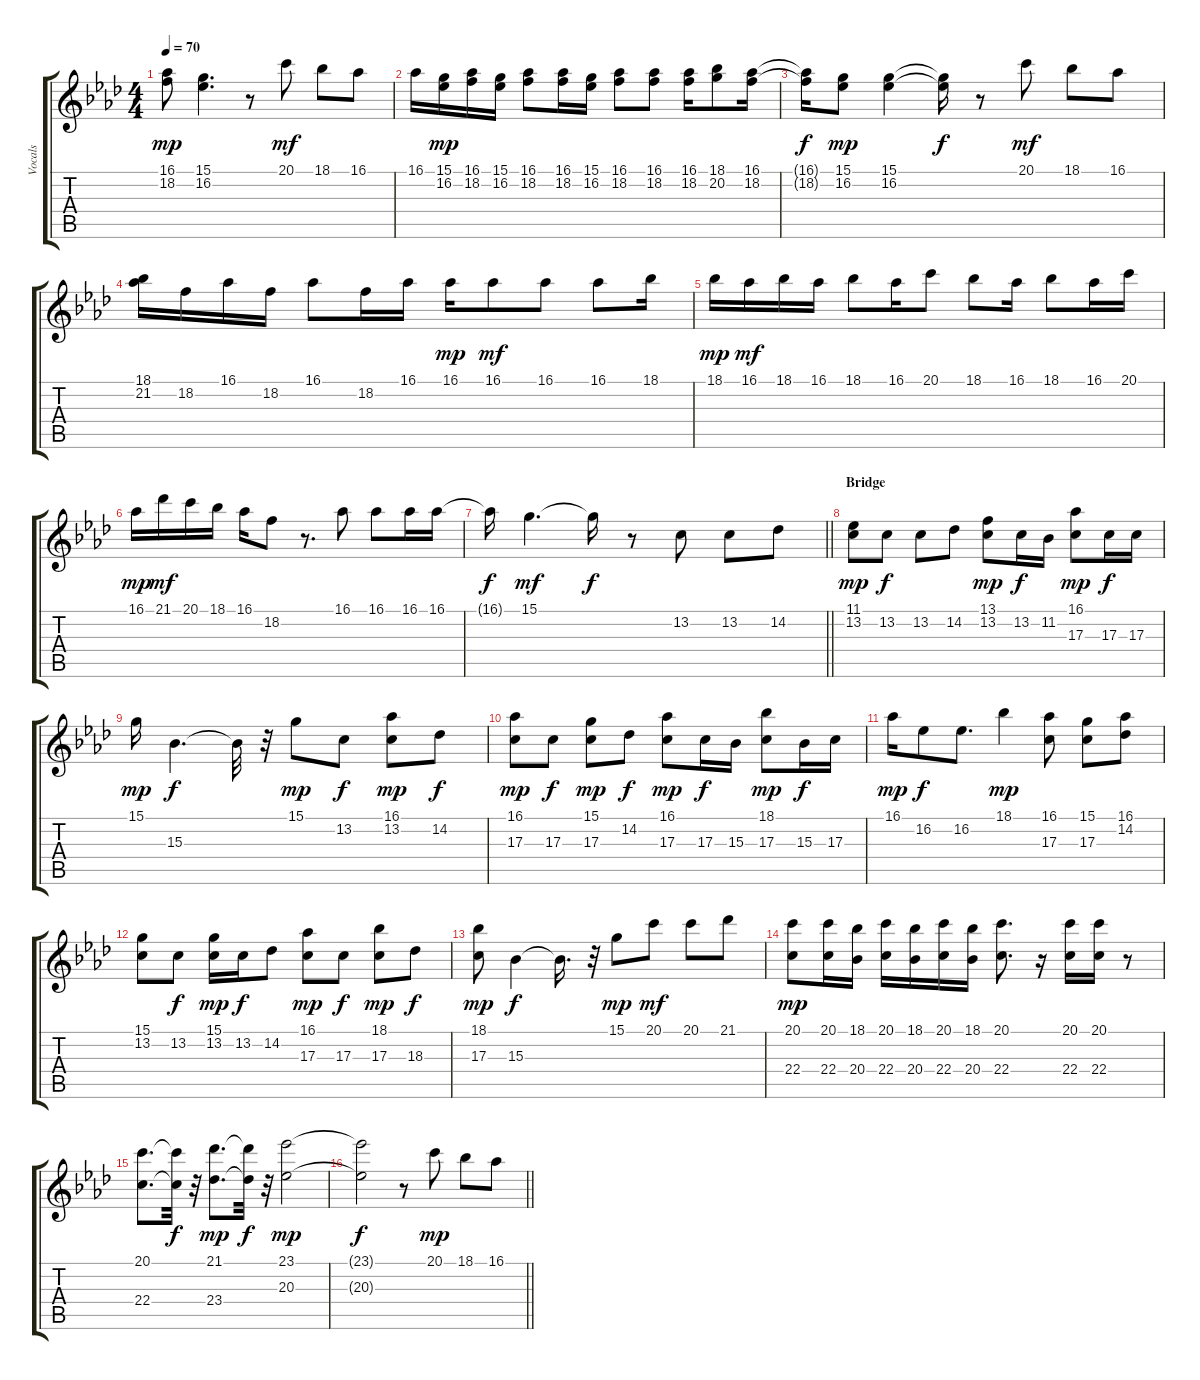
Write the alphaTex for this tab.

\track ("Vocals" "Vocals") {instrument musicbox}
\staff {score tabs}
\tuning (E4 B3 G3 D3 A2 E2) {hide}
\ts (4 4)
\tempo 70
\clef g2
\ks ab
(16.1 18.2).8{dy mp} (15.1 16.2).4{d} r.8 20.1.8{dy mf} 18.1.8 16.1.8 |
16.1.16 (15.1 16.2).16{dy mp} (16.1 18.2).16 (15.1 16.2).16 (16.1 18.2).8 (16.1 18.2).16 (15.1 16.2).16 (16.1 18.2).8 (16.1 18.2).8 (16.1 18.2).16 (18.1 20.2).8 (16.1 18.2).16 |
(16.1{t} 18.2{t}).16{dy f} (15.1 16.2).8{dy mp} (15.1 16.2).4 (15.1{t} 16.2{t}).16{dy f} r.8 20.1.8{dy mf} 18.1.8 16.1.8 |
(18.1 21.2).16 18.2.16 16.1.16 18.2.16 16.1.8 18.2.16 16.1.16 16.1.16{dy mp} 16.1.8{dy mf} 16.1.8 16.1.8 18.1.16 |
18.1.16{dy mp} 16.1.16{dy mf} 18.1.16 16.1.16 18.1.8 16.1.16 20.1.8 18.1.8 16.1.16 18.1.8 16.1.16 20.1.16 |
16.1.16{dy mp} 21.1.16{dy mf} 20.1.16 18.1.16 16.1.16 18.2.8 r.8{d} 16.1.8 16.1.8 16.1.16 16.1.16 |
\barLineRight lightlight
16.1{t}.16{dy f} 15.1.4{d dy mf} 15.1{t}.16{dy f} r.8 13.2.8 13.2.8 14.2.8 |
\section ("" "Bridge")
(11.1 13.2).8{dy mp} 13.2.8{dy f} 13.2.8 14.2.8 (13.1 13.2).8{dy mp} 13.2.16{dy f} 11.2.16 (16.1 17.3).8{dy mp} 17.3.16{dy f} 17.3.16 |
15.1.16{dy mp} 15.3.4{d dy f} 15.3{t}.32 r.32 15.1.8{dy mp} 13.2.8{dy f} (16.1 13.2).8{dy mp} 14.2.8{dy f} |
(16.1 17.3).8{dy mp} 17.3.8{dy f} (15.1 17.3).8{dy mp} 14.2.8{dy f} (16.1 17.3).8{dy mp} 17.3.16{dy f} 15.3.16 (18.1 17.3).8{dy mp} 15.3.16{dy f} 17.3.16 |
16.1.16{dy mp} 16.2.8{dy f} 16.2.8{d} 18.1.4{dy mp} (16.1 17.3).8 (15.1 17.3).8 (16.1 14.2).8 |
(15.1 13.2).8 13.2.8{dy f} (15.1 13.2).16{dy mp} 13.2.16{dy f} 14.2.8 (16.1 17.3).8{dy mp} 17.3.8{dy f} (18.1 17.3).8{dy mp} 18.3.8{dy f} |
(18.1 17.3).8{dy mp} 15.3.4{dy f} 15.3{t}.16{d} r.32 15.1.8{dy mp} 20.1.8{dy mf} 20.1.8 21.1.8 |
(20.1 22.4).8{dy mp} (20.1 22.4).16 (18.1 20.4).16 (20.1 22.4).16 (18.1 20.4).16 (20.1 22.4).16 (18.1 20.4).16 (20.1 22.4).8{d} r.16 (20.1 22.4).16 (20.1 22.4).16 r.8 |
(20.1 22.4).8{d} (20.1{t} 22.4{t}).32{dy f} r.32 (21.1 23.4).8{d dy mp} (21.1{t} 23.4{t}).32{dy f} r.32 (23.1 20.3).2{dy mp} |
\barLineRight lightlight
(23.1{t} 20.3{t}).2{dy f} r.8 20.1.8{dy mp} 18.1.8 16.1.8
